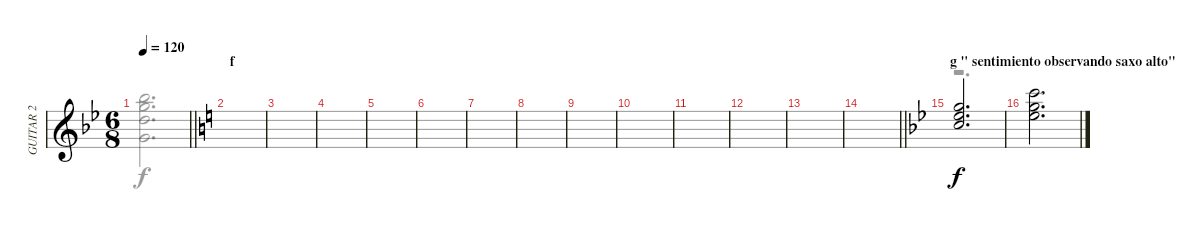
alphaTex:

\track ("GUITAR 2" "GUITAR 2") {instrument acousticguitarnylon}
\staff {score}
\tuning (E4 B3 G3 D3 A2 E2) {hide}
\voice
\ts (6 8)
\tempo 120
\clef g2
\barLineRight lightlight
\ks bb
|
\section ("" "f")
\ks c
|
|
|
|
|
|
|
|
|
|
|
|
\barLineRight lightlight
|
\section ("" "g \" sentimiento observando saxo alto\"")
\ks bb
(3.1 4.2 5.3).2{d bd 480} |
(8.1 8.2 8.3).2{d bd 480}
\voice
\clef g2
\ottava regular
\simile none
\barLineRight lightlight
\ks bb
(6.1 8.2 7.3 5.4).2{d bd 480 dy f} |
\ks c
|
|
|
|
|
|
|
|
|
|
|
|
\barLineRight lightlight
|
\ks bb
r.2{d} |
